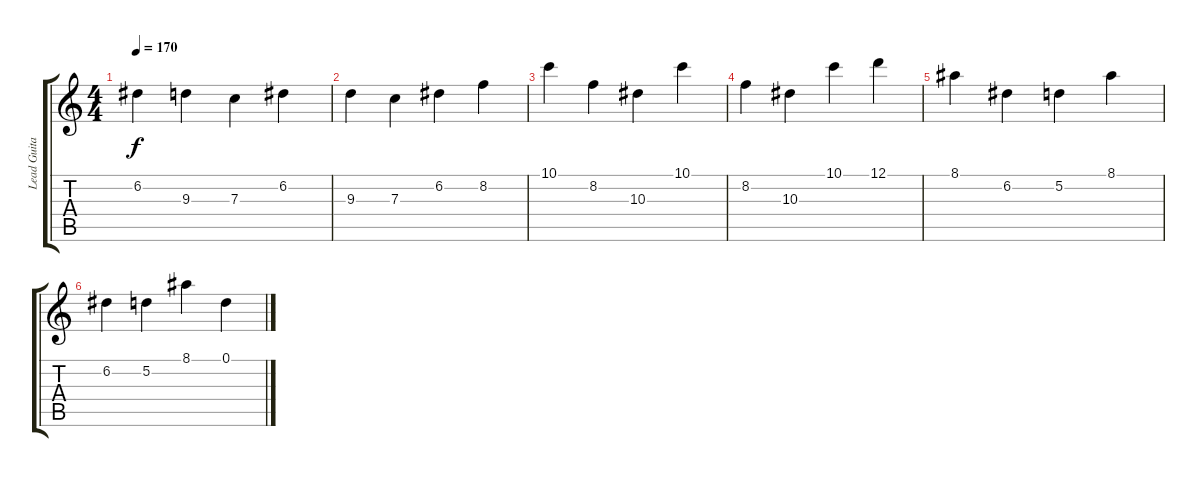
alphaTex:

\track ("Lead Guitar (Right)" "Lead Guita") {instrument distortionguitar}
\staff {score tabs}
\tuning (D4 A3 F3 C3 G2 C2) {hide}
\ts (4 4)
\tempo 170
\clef g2
\ks c
6.2.4{dy f} 9.3.4 7.3.4 6.2.4 |
9.3.4 7.3.4 6.2.4 8.2.4 |
10.1.4 8.2.4 10.3.4 10.1.4 |
8.2.4 10.3.4 10.1.4 12.1.4 |
8.1.4 6.2.4 5.2.4 8.1.4 |
6.2.4 5.2.4 8.1.4 0.1.4
